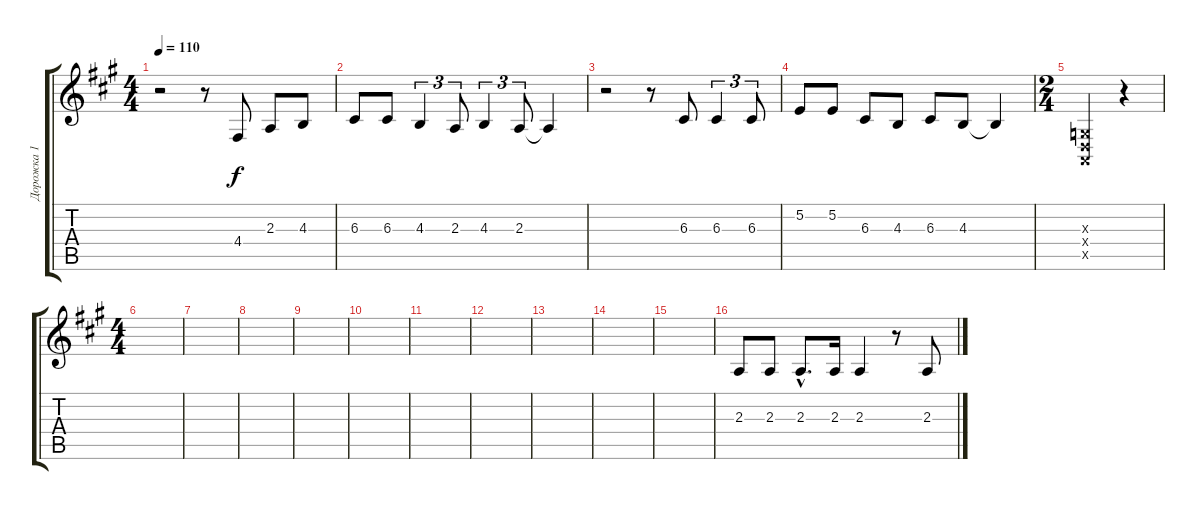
\track ("Дорожка 1" "Дорожка 1") {instrument viola}
\staff {score tabs}
\tuning (E4 B3 G3 D3 A2 E2) {hide}
\ts (4 4)
\tempo 110
\clef g2
\ks a
r.2{dy f} r.8 4.4.8 2.3.8 4.3.8 |
6.3.8 6.3.8 4.3.4{tu (3 2)} 2.3.8{tu (3 2)} 4.3.4{tu (3 2)} 2.3.8{tu (3 2)} 2.3{t}.4 |
r.2 r.8 6.3.8 6.3.4{tu (3 2)} 6.3.8{tu (3 2)} |
5.2.8 5.2.8 6.3.8 4.3.8 6.3.8 4.3.8 4.3{t}.4 |
\ts (2 4)
(0.3{x} 0.4{x} 0.5{x}).4 r.4 |
\ts (4 4)
|
|
|
|
|
|
|
|
|
|
2.3.8 2.3.8 2.3{hac}.8{d} 2.3.16 2.3.4 r.8 2.3.8
